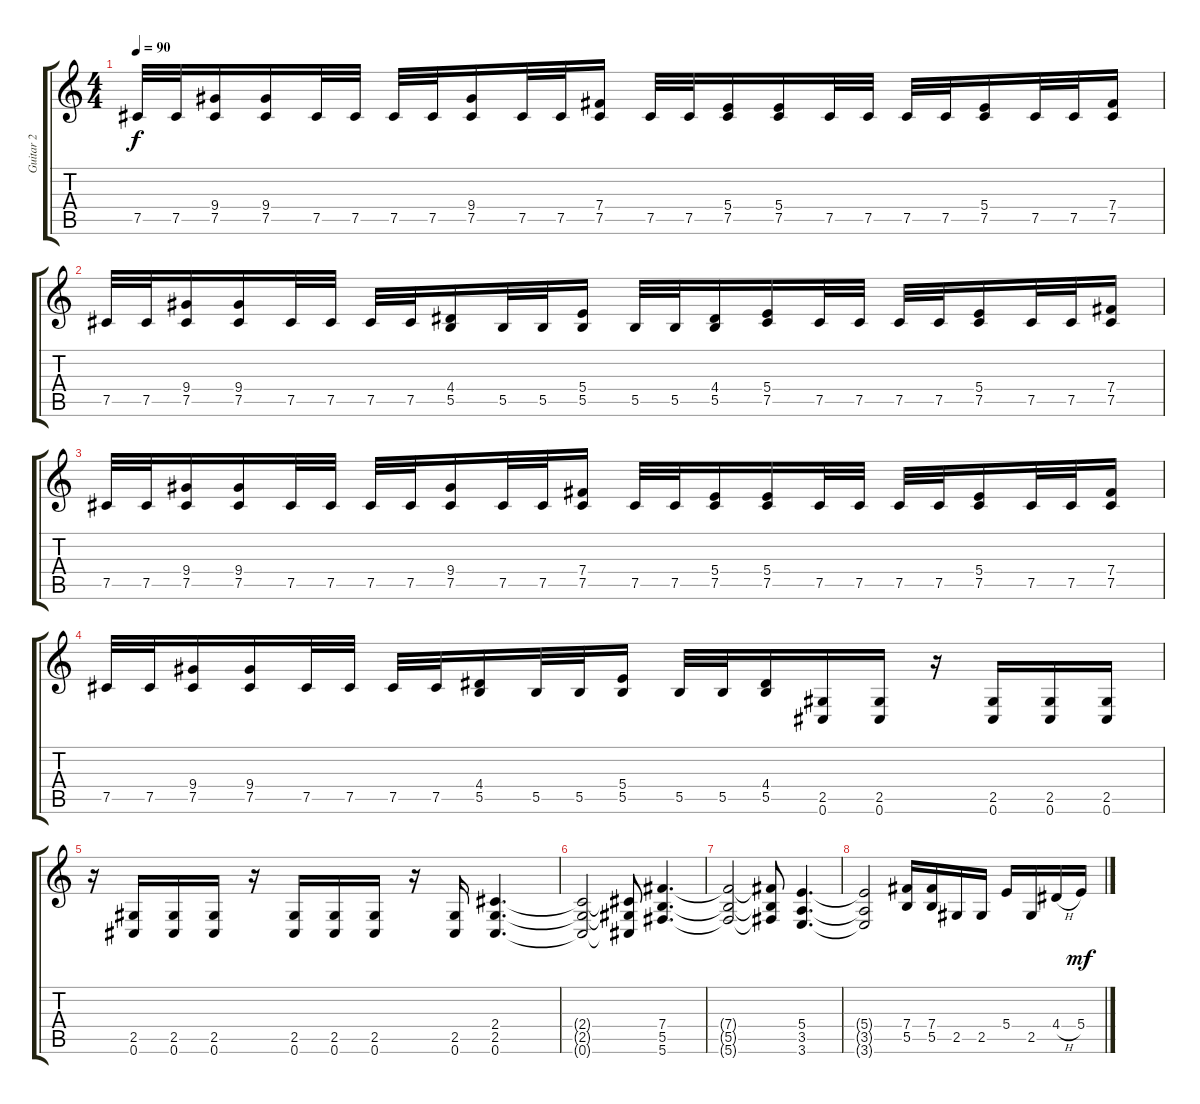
\track ("Guitar 2" "Guitar 2") {instrument distortionguitar}
\staff {score tabs}
\tuning (Db4 Ab3 E3 B2 Gb2 Db2) {hide}
\ts (4 4)
\tempo 90
\clef g2
\ks c
7.5.32{dy f} 7.5.32 (9.4 7.5).16 (9.4 7.5).16 7.5.32 7.5.32 7.5.32 7.5.32 (9.4 7.5).16 7.5.32 7.5.32 (7.4 7.5).16 7.5.32 7.5.32 (5.4 7.5).16 (5.4 7.5).16 7.5.32 7.5.32 7.5.32 7.5.32 (5.4 7.5).16 7.5.32 7.5.32 (7.4 7.5).16 |
7.5.32 7.5.32 (9.4 7.5).16 (9.4 7.5).16 7.5.32 7.5.32 7.5.32 7.5.32 (4.4 5.5).16 5.5.32 5.5.32 (5.4 5.5).16 5.5.32 5.5.32 (4.4 5.5).16 (5.4 7.5).16 7.5.32 7.5.32 7.5.32 7.5.32 (5.4 7.5).16 7.5.32 7.5.32 (7.4 7.5).16 |
7.5.32 7.5.32 (9.4 7.5).16 (9.4 7.5).16 7.5.32 7.5.32 7.5.32 7.5.32 (9.4 7.5).16 7.5.32 7.5.32 (7.4 7.5).16 7.5.32 7.5.32 (5.4 7.5).16 (5.4 7.5).16 7.5.32 7.5.32 7.5.32 7.5.32 (5.4 7.5).16 7.5.32 7.5.32 (7.4 7.5).16 |
7.5.32 7.5.32 (9.4 7.5).16 (9.4 7.5).16 7.5.32 7.5.32 7.5.32 7.5.32 (4.4 5.5).16 5.5.32 5.5.32 (5.4 5.5).16 5.5.32 5.5.32 (4.4 5.5).16 (2.5 0.6).16 (2.5 0.6).16 r.16 (2.5 0.6).16 (2.5 0.6).16 (2.5 0.6).16 |
r.16 (2.5 0.6).16 (2.5 0.6).16 (2.5 0.6).16 r.16 (2.5 0.6).16 (2.5 0.6).16 (2.5 0.6).16 r.16 (2.5 0.6).16 (2.4 2.5 0.6).4{d} |
(2.4{t} 2.5{t} 0.6{t}).2 (2.4{t} 2.5{t} 0.6{t}).8 (7.4 5.5 5.6).4{d} |
(7.4{t} 5.5{t} 5.6{t}).2 (7.4{t} 5.5{t} 5.6{t}).8 (5.4 3.5 3.6).4{d} |
(5.4{t} 3.5{t} 3.6{t}).2 (7.4 5.5).16 (7.4 5.5).16 2.5.16 2.5.16 5.4.16 2.5.16 4.4{h}.16 5.4.16{dy mf}
